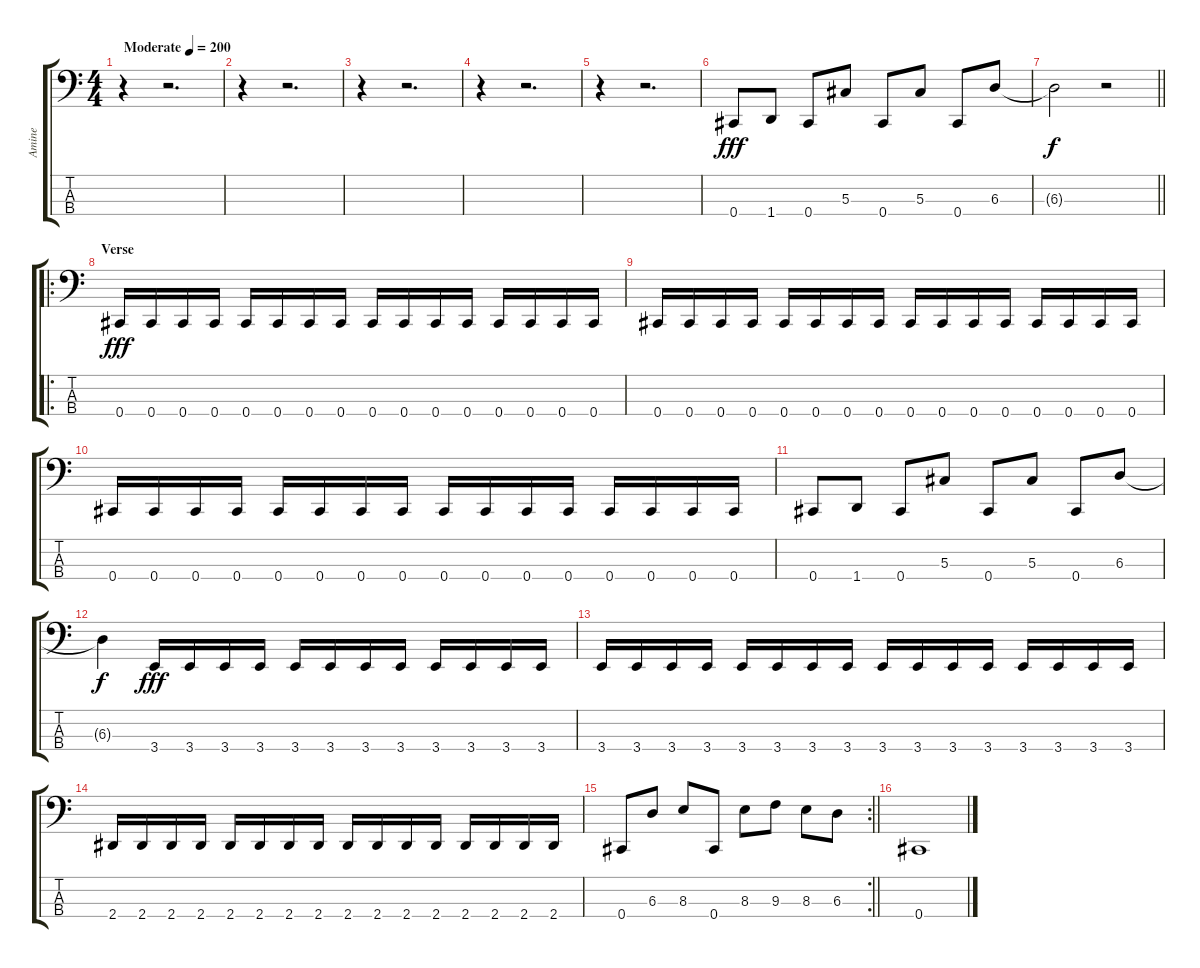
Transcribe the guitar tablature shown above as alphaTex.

\track ("Amine" "Amine") {instrument electricbassfinger}
\staff {score tabs}
\tuning (Gb2 Db2 Ab1 Db1) {hide}
\ts (4 4)
\tempo (200 "Moderate")
\clef f4
\ks c
r.4{dy fff instrument electricbassfinger} r.2{d} |
r.4 r.2{d} |
r.4 r.2{d} |
r.4 r.2{d} |
r.4 r.2{d} |
0.4.8 1.4.8 0.4.8 5.3.8 0.4.8 5.3.8 0.4.8 6.3.8 |
\barLineRight lightlight
6.3{t}.2{dy f} r.2 |
\ro
\section ("" "Verse")
0.4.16{dy fff} 0.4.16 0.4.16 0.4.16 0.4.16 0.4.16 0.4.16 0.4.16 0.4.16 0.4.16 0.4.16 0.4.16 0.4.16 0.4.16 0.4.16 0.4.16 |
0.4.16 0.4.16 0.4.16 0.4.16 0.4.16 0.4.16 0.4.16 0.4.16 0.4.16 0.4.16 0.4.16 0.4.16 0.4.16 0.4.16 0.4.16 0.4.16 |
0.4.16 0.4.16 0.4.16 0.4.16 0.4.16 0.4.16 0.4.16 0.4.16 0.4.16 0.4.16 0.4.16 0.4.16 0.4.16 0.4.16 0.4.16 0.4.16 |
0.4.8 1.4.8 0.4.8 5.3.8 0.4.8 5.3.8 0.4.8 6.3.8 |
6.3{t}.4{dy f} 3.4.16{dy fff} 3.4.16 3.4.16 3.4.16 3.4.16 3.4.16 3.4.16 3.4.16 3.4.16 3.4.16 3.4.16 3.4.16 |
3.4.16 3.4.16 3.4.16 3.4.16 3.4.16 3.4.16 3.4.16 3.4.16 3.4.16 3.4.16 3.4.16 3.4.16 3.4.16 3.4.16 3.4.16 3.4.16 |
2.4.16 2.4.16 2.4.16 2.4.16 2.4.16 2.4.16 2.4.16 2.4.16 2.4.16 2.4.16 2.4.16 2.4.16 2.4.16 2.4.16 2.4.16 2.4.16 |
\rc 2
\barLineRight lightlight
0.4.8 6.3.8 8.3.8 0.4.8 8.3.8 9.3.8 8.3.8 6.3.8 |
0.4.1
